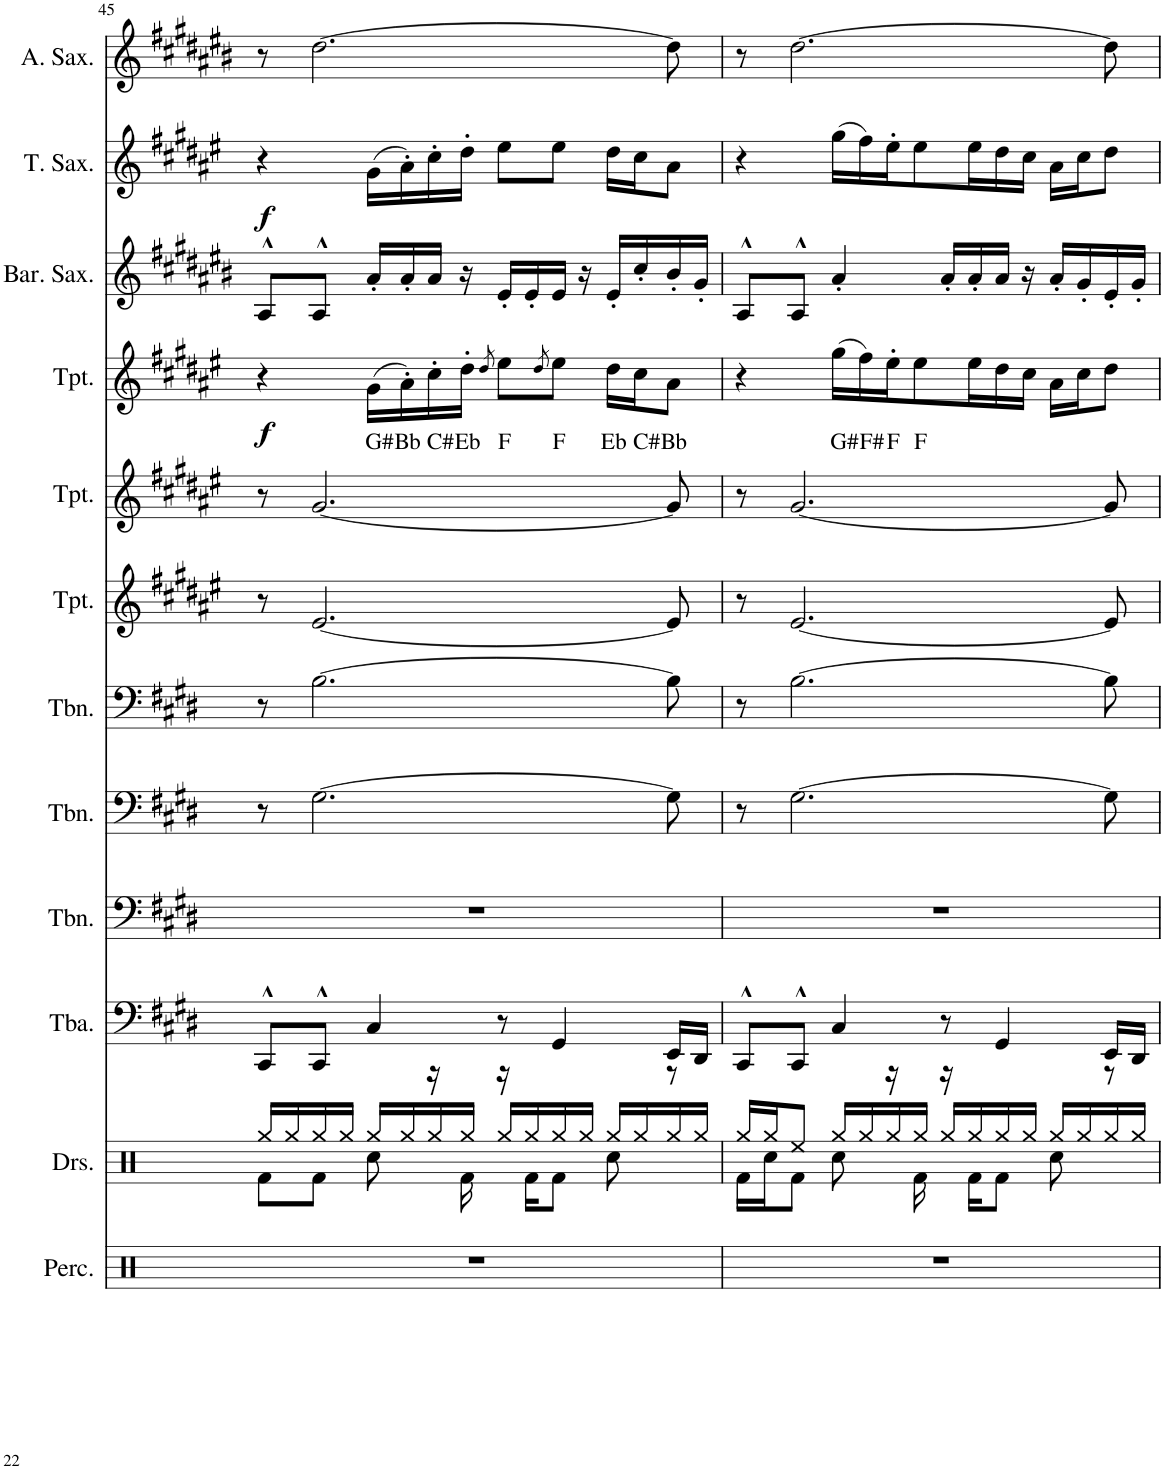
**kern	**kern	**kern	**kern	**kern	**kern	**kern	**kern	**kern	**text	**dynam	**kern	**kern	**dynam	**kern
*part12	*part11	*part10	*part9	*part8	*part7	*part6	*part5	*part4	*part4	*part4	*part3	*part2	*part2	*part1
*staff12	*staff11	*staff10	*staff9	*staff8	*staff7	*staff6	*staff5	*staff4	*staff4	*staff4	*staff3	*staff2	*staff2	*staff1
*I"Percussion	*I"Drumset	*I"Tuba	*I"Trombone	*I"Trombone	*I"Trombone	*I"Trumpet	*I"Trumpet	*I"Trumpet	*	*	*I"Baritone Saxophone	*I"Tenor Saxophone	*	*I"Alto Saxophone
*I'Perc.	*I'Drs.	*I'Tba.	*I'Tbn.	*I'Tbn.	*I'Tbn.	*I'Tpt.	*I'Tpt.	*I'Tpt.	*	*	*I'Bar. Sax.	*I'T. Sax.	*	*I'A. Sax.
!!LO:PB:g=z
*clefX	*clefX	*clefF4	*clefF4	*clefF4	*clefF4	*clefG2	*clefG2	*clefG2	*	*	*clefG2	*clefG2	*	*clefG2
*	*	*	*	*	*	*Trd1c2	*Trd1c2	*Trd1c2	*	*	*Trd12c21	*Trd8c14	*	*Trd5c9
*k[]	*k[]	*k[f#c#g#d#]	*k[f#c#g#d#]	*k[f#c#g#d#]	*k[f#c#g#d#]	*k[f#c#g#d#a#e#]	*k[f#c#g#d#a#e#]	*k[f#c#g#d#a#e#]	*	*	*k[f#c#g#d#a#e#b#]	*k[f#c#g#d#a#e#]	*	*k[f#c#g#d#a#e#b#]
*M4/4	*M4/4	*M4/4	*M4/4	*M4/4	*M4/4	*M4/4	*M4/4	*M4/4	*	*	*M4/4	*M4/4	*	*M4/4
=45	=45	=45	=45	=45	=45	=45	=45	=45	=45	=45	=45	=45	=45	=45
*	*^	*	*	*	*	*	*	*	*	*	*	*	*	*
!	!	!	!	!	!	!	!	!	!	!	!LO:DY:b	!	!	!LO:DY:b	!
1r	8Rf\L	16Rgg/LL	8CC#^^/L	1r	8r	8r	8r	8r	4r	.	f	8A#^^/L	4r	f	8r
.	.	16Rgg/	.	.	.	.	.	.	.	.	.	.	.	.	.
.	8Rf\J	16Rgg/	8CC#^^/J	.	[2.G#\	[2.B\	[2.e#/	[2.g#/	.	.	.	8A#^^/J	.	.	[2.dd#\
.	.	16Rgg/JJ	.	.	.	.	.	.	.	.	.	.	.	.	.
!	!	!	!	!	!	!	!	!	!	!LO:LY:b	!	!	!	!	!
.	8Rcc\	16Rgg/LL	4C#/	.	.	.	.	.	(16g#\LL	G#	.	16a#'/LL	(16g#\LL	.	.
!	!	!	!	!	!	!	!	!	!	!LO:LY:b	!	!	!	!	!
.	.	16Rgg/	.	.	.	.	.	.	16a#'\)	Bb	.	16a#'/	16a#'\)	.	.
!	!	!	!	!	!	!	!	!	!	!LO:LY:b	!	!	!	!	!
.	16r	16Rgg/	.	.	.	.	.	.	16cc#'\	C#	.	16a#/JJ	16cc#'\	.	.
!	!	!	!	!	!	!	!	!	!	!LO:LY:b	!	!	!	!	!
.	16Rf\	16Rgg/JJ	.	.	.	.	.	.	16dd#'\JJ	Eb	.	16r	16dd#'\JJ	.	.
.	.	.	.	.	.	.	.	.	8qdd#/	.	.	.	.	.	.
!	!	!	!	!	!	!	!	!	!	!LO:LY:b	!	!	!	!	!
.	16r	16Rgg/LL	8r	.	.	.	.	.	8ee#\L	F	.	16e#'/LL	8ee#\L	.	.
.	16Rf\KL	16Rgg/	.	.	.	.	.	.	.	.	.	16e#'/	.	.	.
.	.	.	.	.	.	.	.	.	8qdd#/	.	.	.	.	.	.
!	!	!	!	!	!	!	!	!	!	!LO:LY:b	!	!	!	!	!
.	8Rf\J	16Rgg/	4GG#/	.	.	.	.	.	8ee#\J	F	.	16e#/JJ	8ee#\J	.	.
.	.	16Rgg/JJ	.	.	.	.	.	.	.	.	.	16r	.	.	.
!	!	!	!	!	!	!	!	!	!	!LO:LY:b	!	!	!	!	!
.	8Rcc\	16Rgg/LL	.	.	.	.	.	.	16dd#\LL	Eb	.	16e#'/LL	16dd#\LL	.	.
!	!	!	!	!	!	!	!	!	!	!LO:LY:b	!	!	!	!	!
.	.	16Rgg/	.	.	.	.	.	.	16cc#\J	C#	.	16cc#'/	16cc#\J	.	.
!	!	!	!	!	!	!	!	!	!	!LO:LY:b	!	!	!	!	!
.	8r	16Rgg/	16EE/LL	.	8G#\]	8B\]	8e#/]	8g#/]	8a#\J	Bb	.	16b#'/	8a#\J	.	8dd#\]
.	.	16Rgg/JJ	16DD#/JJ	.	.	.	.	.	.	.	.	16g#'/JJ	.	.	.
=46	=46	=46	=46	=46	=46	=46	=46	=46	=46	=46	=46	=46	=46	=46	=46
1r	16Rf\LL	16Rgg/LL	8CC#^^/L	1r	8r	8r	8r	8r	4r	.	.	8A#^^/L	4r	.	8r
.	16Rcc\J	16Rgg/J	.	.	.	.	.	.	.	.	.	.	.	.	.
.	8Rf\J	8Ree/J	8CC#^^/J	.	[2.G#\	[2.B\	[2.e#/	[2.g#/	.	.	.	8A#^^/J	.	.	[2.dd#\
!	!	!	!	!	!	!	!	!	!	!LO:LY:b	!	!	!	!	!
.	8Rcc\	16Rgg/LL	4C#/	.	.	.	.	.	(16gg#\LL	G#	.	4a#'/	(16gg#\LL	.	.
!	!	!	!	!	!	!	!	!	!	!LO:LY:b	!	!	!	!	!
.	.	16Rgg/	.	.	.	.	.	.	16ff#\)	F#	.	.	16ff#\)	.	.
!	!	!	!	!	!	!	!	!	!	!LO:LY:b	!	!	!	!	!
.	16r	16Rgg/	.	.	.	.	.	.	16ee#'\J	F	.	.	16ee#'\J	.	.
!	!	!	!	!	!	!	!	!	!	!LO:LY:b	!	!	!	!	!
.	16Rf\	16Rgg/JJ	.	.	.	.	.	.	8ee#\	F	.	.	8ee#\	.	.
.	16r	16Rgg/LL	8r	.	.	.	.	.	.	.	.	16a#'/LL	.	.	.
.	16Rf\KL	16Rgg/	.	.	.	.	.	.	16ee#\L	.	.	16a#'/	16ee#\L	.	.
.	8Rf\J	16Rgg/	4GG#/	.	.	.	.	.	16dd#\	.	.	16a#/JJ	16dd#\	.	.
.	.	16Rgg/JJ	.	.	.	.	.	.	16cc#\JJ	.	.	16r	16cc#\JJ	.	.
.	8Rcc\	16Rgg/LL	.	.	.	.	.	.	16a#\LL	.	.	16a#'/LL	16a#\LL	.	.
.	.	16Rgg/	.	.	.	.	.	.	16cc#\J	.	.	16g#'/	16cc#\J	.	.
.	8r	16Rgg/	16EE/LL	.	8G#\]	8B\]	8e#/]	8g#/]	8dd#\J	.	.	16e#'/	8dd#\J	.	8dd#\]
.	.	16Rgg/JJ	16DD#/JJ	.	.	.	.	.	.	.	.	16g#'/JJ	.	.	.
*	*v	*v	*	*	*	*	*	*	*	*	*	*	*	*	*
=	=	=	=	=	=	=	=	=	=	=	=	=	=	=
*-	*-	*-	*-	*-	*-	*-	*-	*-	*-	*-	*-	*-	*-	*-
